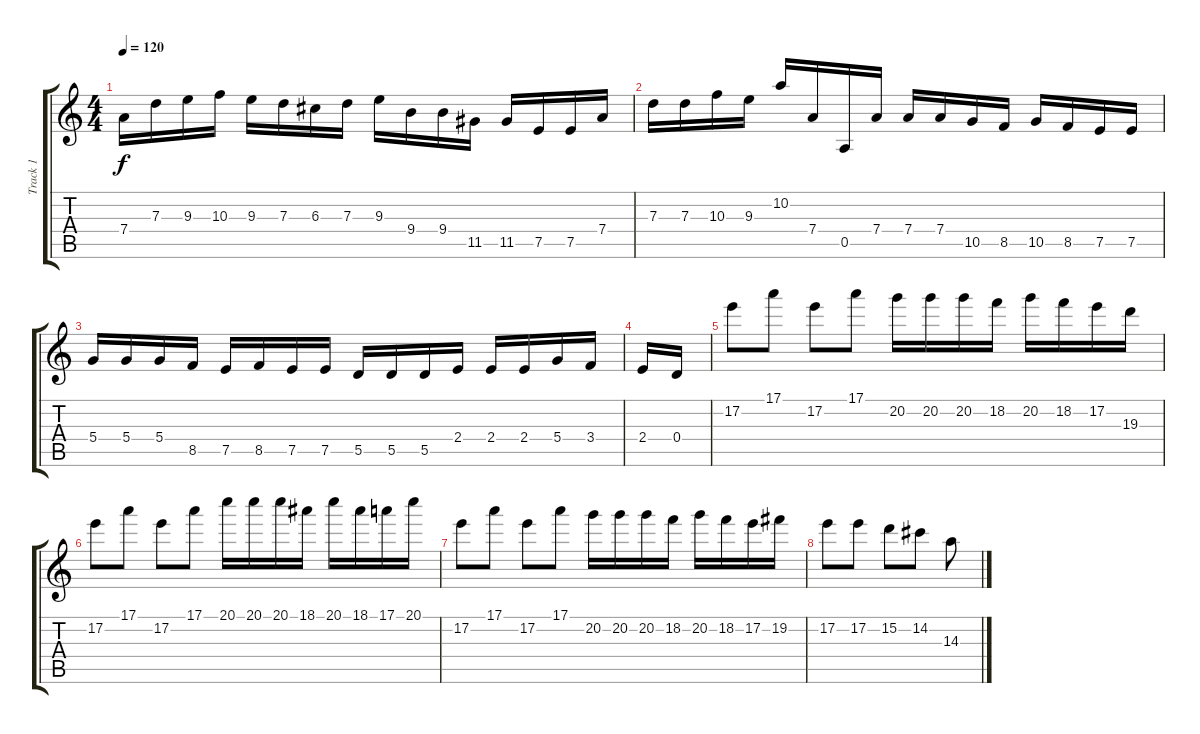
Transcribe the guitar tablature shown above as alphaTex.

\track ("Track 1" "Track 1") {instrument distortionguitar}
\staff {score tabs}
\tuning (E4 B3 G3 D3 A2 E2) {hide}
\ts (4 4)
\tempo 120
\clef g2
\ks c
7.4.16{dy f} 7.3.16 9.3.16 10.3.16 9.3.16 7.3.16 6.3.16 7.3.16 9.3.16 9.4.16 9.4.16 11.5.16 11.5.16 7.5.16 7.5.16 7.4.16 |
7.3.16 7.3.16 10.3.16 9.3.16 10.2.16 7.4.16 0.5.16 7.4.16 7.4.16 7.4.16 10.5.16 8.5.16 10.5.16 8.5.16 7.5.16 7.5.16 |
5.4.16 5.4.16 5.4.16 8.5.16 7.5.16 8.5.16 7.5.16 7.5.16 5.5.16 5.5.16 5.5.16 2.4.16 2.4.16 2.4.16 5.4.16 3.4.16 |
2.4.16 0.4.16 |
17.2.8 17.1.8 17.2.8 17.1.8 20.2.16 20.2.16 20.2.16 18.2.16 20.2.16 18.2.16 17.2.16 19.3.16 |
17.2.8 17.1.8 17.2.8 17.1.8 20.1.16 20.1.16 20.1.16 18.1.16 20.1.16 18.1.16 17.1.16 20.1.16 |
17.2.8 17.1.8 17.2.8 17.1.8 20.2.16 20.2.16 20.2.16 18.2.16 20.2.16 18.2.16 17.2.16 19.2.16 |
17.2.8 17.2.8 15.2.8 14.2.8 14.3.8
